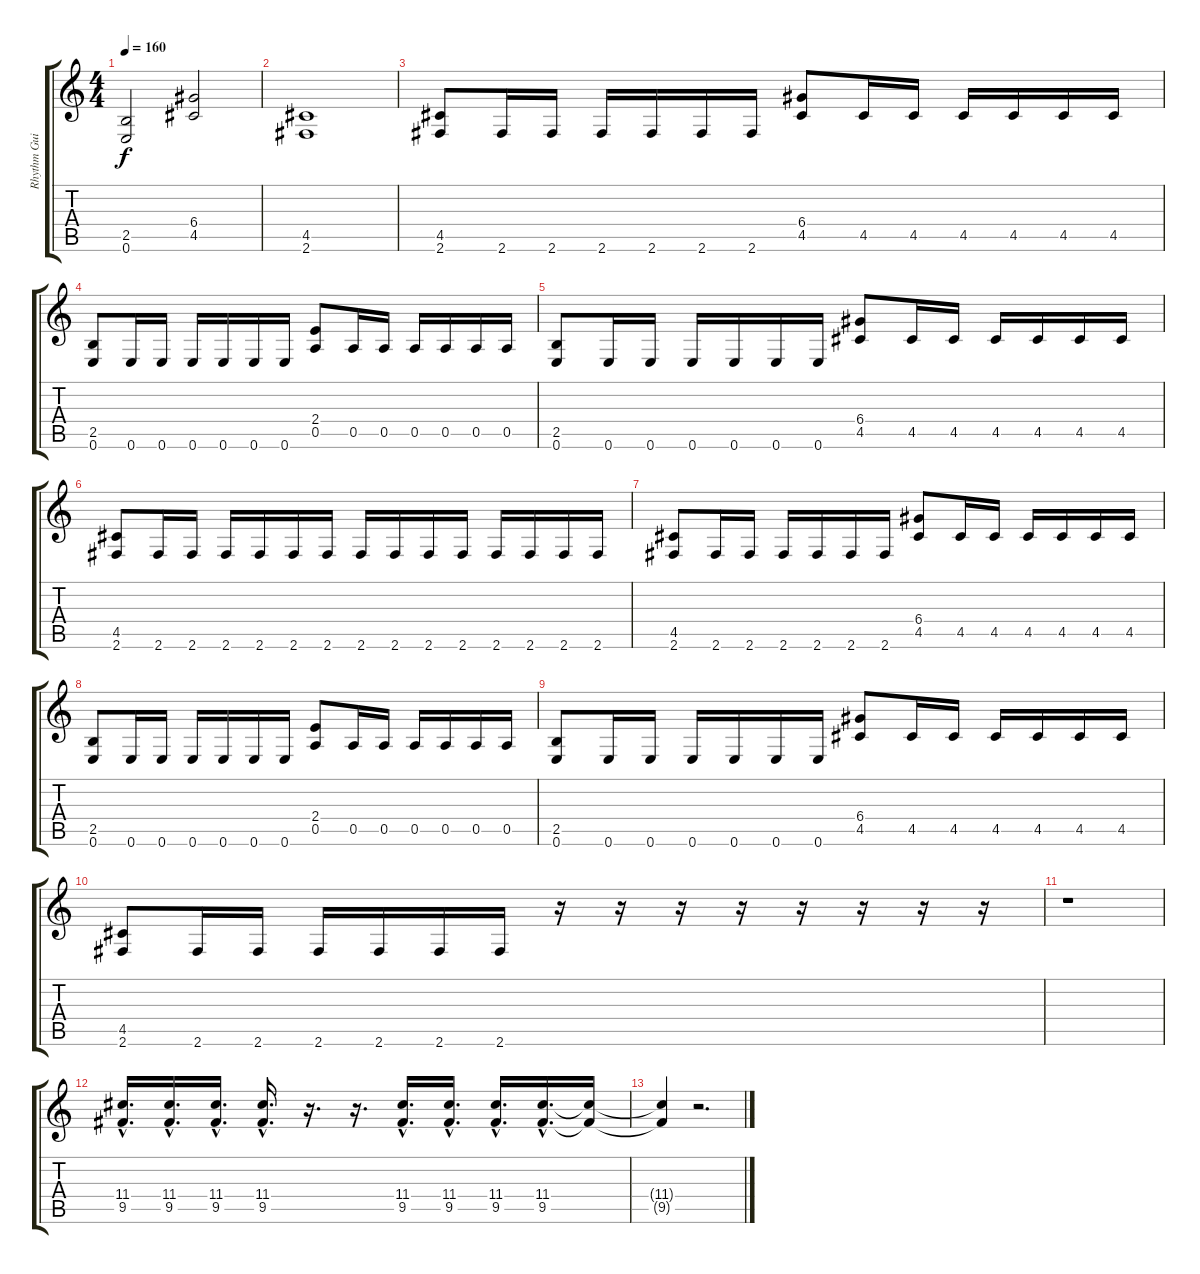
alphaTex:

\track ("Rhythm Guitar" "Rhythm Gui") {instrument distortionguitar}
\staff {score tabs}
\tuning (E4 B3 G3 D3 A2 E2) {hide}
\ts (4 4)
\tempo 160
\clef g2
\ks c
(2.5 0.6).2{dy f} (6.4 4.5).2 |
(4.5 2.6).1 |
(4.5 2.6).8 2.6.16 2.6.16 2.6.16 2.6.16 2.6.16 2.6.16 (6.4 4.5).8 4.5.16 4.5.16 4.5.16 4.5.16 4.5.16 4.5.16 |
(2.5 0.6).8 0.6.16 0.6.16 0.6.16 0.6.16 0.6.16 0.6.16 (2.4 0.5).8 0.5.16 0.5.16 0.5.16 0.5.16 0.5.16 0.5.16 |
(2.5 0.6).8 0.6.16 0.6.16 0.6.16 0.6.16 0.6.16 0.6.16 (6.4 4.5).8 4.5.16 4.5.16 4.5.16 4.5.16 4.5.16 4.5.16 |
(4.5 2.6).8 2.6.16 2.6.16 2.6.16 2.6.16 2.6.16 2.6.16 2.6.16 2.6.16 2.6.16 2.6.16 2.6.16 2.6.16 2.6.16 2.6.16 |
(4.5 2.6).8 2.6.16 2.6.16 2.6.16 2.6.16 2.6.16 2.6.16 (6.4 4.5).8 4.5.16 4.5.16 4.5.16 4.5.16 4.5.16 4.5.16 |
(2.5 0.6).8 0.6.16 0.6.16 0.6.16 0.6.16 0.6.16 0.6.16 (2.4 0.5).8 0.5.16 0.5.16 0.5.16 0.5.16 0.5.16 0.5.16 |
(2.5 0.6).8 0.6.16 0.6.16 0.6.16 0.6.16 0.6.16 0.6.16 (6.4 4.5).8 4.5.16 4.5.16 4.5.16 4.5.16 4.5.16 4.5.16 |
(4.5 2.6).8 2.6.16 2.6.16 2.6.16 2.6.16 2.6.16 2.6.16 r.16 r.16 r.16 r.16 r.16 r.16 r.16 r.16 |
r.1 |
(11.4{hac} 9.5{hac}).16{d} (11.4{hac} 9.5{hac}).16{d} (11.4{hac} 9.5{hac}).16{d} (11.4{hac} 9.5{hac}).16{d} r.16{d} r.16{d} (11.4{hac} 9.5{hac}).16{d} (11.4{hac} 9.5{hac}).16{d} (11.4{hac} 9.5{hac}).16{d} (11.4{hac} 9.5{hac}).16{d} (11.4{t} 9.5{t}).16 |
(11.4{t} 9.5{t}).4 r.2{d}
